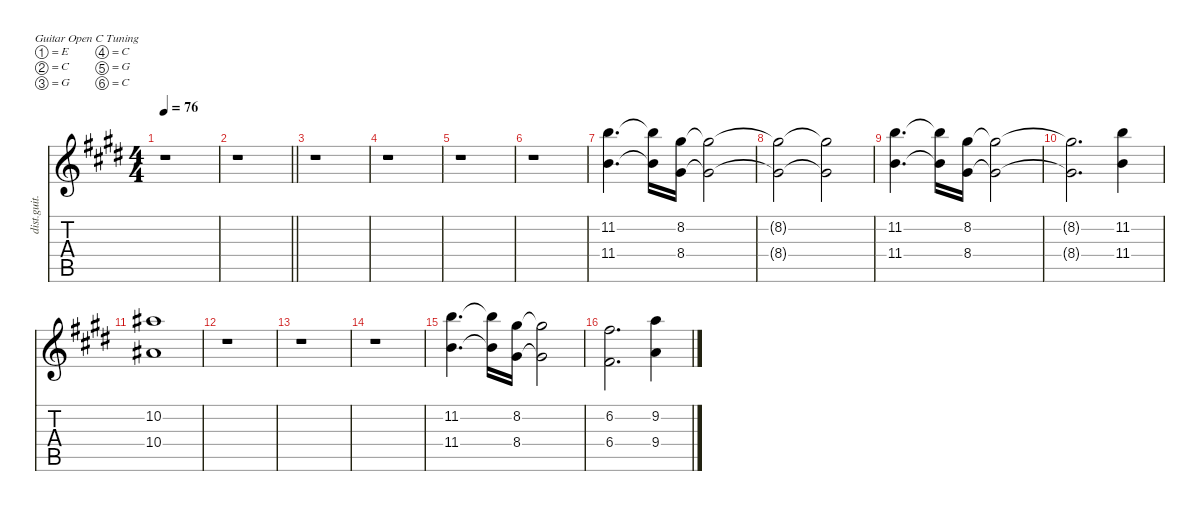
\defaultSystemsLayout 4
\hideDynamics
\bracketExtendMode nobrackets
\otherSystemsTrackNameOrientation horizontal
\track ("Guitar 2" "dist.guit.") {defaultSystemsLayout 8 instrument distortionguitar}
\staff {score tabs}
\tuning (E4 C4 G3 C3 G2 C2)
\ts (4 4)
\tempo 76
\clef g2
\ks e
r.1{dy f beam Down} |
\barLineRight lightlight
r.1{beam Down} |
r.1{beam Down} |
r.1{beam Down} |
r.1{beam Down} |
r.1{beam Down} |
(11.2{acc forcenatural} 11.4{acc forcenatural}).4{d beam Down} (11.2{t acc forcenatural} 11.4{t acc forcenatural}).16{beam Down} (8.2{acc #} 8.4{acc #}).16{beam Down} (8.2{t acc #} 8.4{t acc #}).2{beam Down} |
(8.2{t acc #} 8.4{t acc #}).2{beam Down} (8.2{t acc #} 8.4{t acc #}).2{beam Down} |
(11.2{acc forcenatural} 11.4{acc forcenatural}).4{d beam Down} (11.2{t acc forcenatural} 11.4{t acc forcenatural}).16{beam Down} (8.2{acc #} 8.4{acc #}).16{beam Down} (8.2{t acc #} 8.4{t acc #}).2{beam Down} |
(8.2{t acc #} 8.4{t acc #}).2{d beam Down} (11.2{acc forcenatural} 11.4{acc forcenatural}).4{beam Down} |
(10.2{acc #} 10.4{acc #}).1{beam Down} |
r.1{beam Down} |
r.1{beam Down} |
r.1{beam Down} |
(11.2{acc forcenatural} 11.4{acc forcenatural}).4{d dy ppp beam Down} (11.2{t acc forcenatural} 11.4{t acc forcenatural}).16{beam Down} (8.2{acc #} 8.4{acc #}).16{beam Down} (8.2{t acc #} 8.4{t acc #}).2{beam Down} |
(6.2{acc #} 6.4{acc #}).2{d beam Down} (9.2{acc forcenatural} 9.4{acc forcenatural}).4{beam Down}
